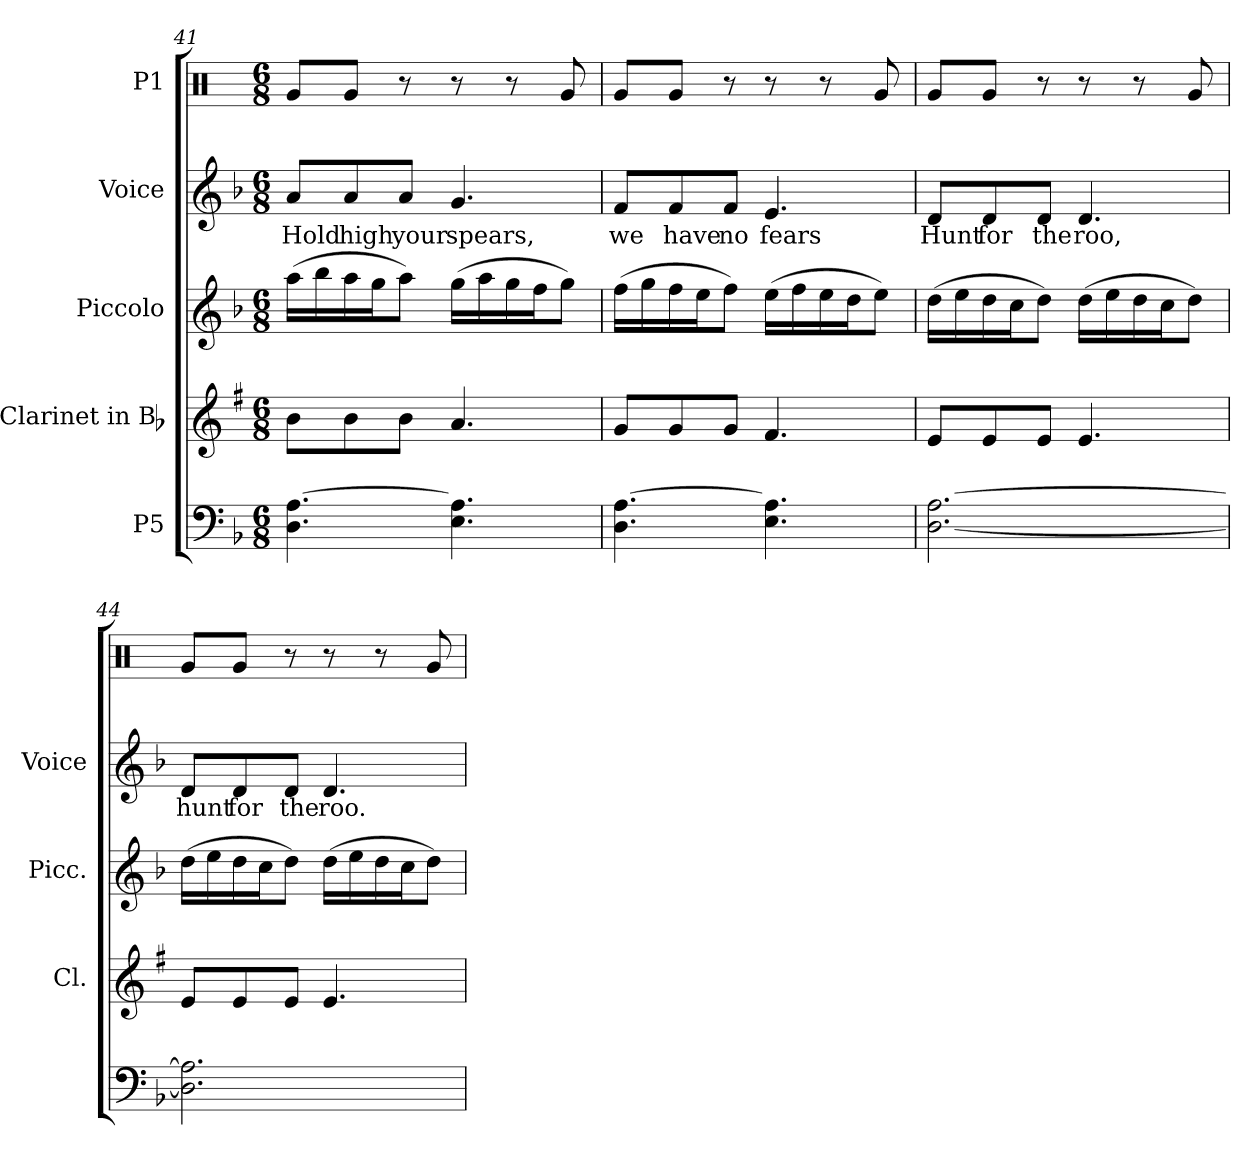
**kern	**kern	**kern	**kern	**text	**kern
*part5	*part4	*part3	*part2	*part2	*part1
*staff5	*staff4	*staff3	*staff2	*staff2	*staff1
*I"P5	*I"Clarinet in Bb	*I"Piccolo	*I"Voice	*	*I"P1
*	*I'Cl.	*I'Picc.	*I'Voice	*	*
*clefF4	*clefG2	*clefG2	*clefG2	*	*clefX
*	*ITrd1c2	*ITrd-7c-12	*	*	*
*k[b-]	*k[b-]	*k[b-]	*k[b-]	*	*k[]
*F:	*F:	*F:	*F:	*	*C:
*M6/8	*M6/8	*M6/8	*M6/8	*	*M6/8
=41	=41	=41	=41	=41	=41
!	!	!	!	!LO:LY:b:color=#000000	!
4.Di\ [4.Ai	8ai\L	(16aaai\LL	8ai/L	Hold	8Rgi/L
.	.	16bbb-i\	.	.	.
!	!	!	!	!LO:LY:b:color=#000000	!
.	8ai\	16aaai\	8ai/	high	8Rgi/J
.	.	16gggi\J	.	.	.
!	!	!	!	!LO:LY:b:color=#000000	!
.	8ai\J	8aaai\J)	8ai/J	your	8r
!	!	!	!	!LO:LY:b:color=#000000	!
4.Ei\ 4.Ai]	4.gi/	(16gggi\LL	4.gi/	spears,	8r
.	.	16aaai\	.	.	.
.	.	16gggi\	.	.	8r
.	.	16fffi\J	.	.	.
.	.	8gggi\J)	.	.	8Rgi/
=42	=42	=42	=42	=42	=42
!	!	!	!	!LO:LY:b:color=#000000	!
4.Di\ [4.Ai	8fi/L	(16fffi\LL	8fi/L	we	8Rgi/L
.	.	16gggi\	.	.	.
!	!	!	!	!LO:LY:b:color=#000000	!
.	8fi/	16fffi\	8fi/	have	8Rgi/J
.	.	16eeei\J	.	.	.
!	!	!	!	!LO:LY:b:color=#000000	!
.	8fi/J	8fffi\J)	8fi/J	no	8r
!	!	!	!	!LO:LY:b:color=#000000	!
4.Ei\ 4.Ai]	4.ei/	(16eeei\LL	4.ei/	fears	8r
.	.	16fffi\	.	.	.
.	.	16eeei\	.	.	8r
.	.	16dddi\J	.	.	.
.	.	8eeei\J)	.	.	8Rgi/
=43	=43	=43	=43	=43	=43
!	!	!	!	!LO:LY:b:color=#000000	!
[2.Di\ [2.Ai	8di/L	(16dddi\LL	8di/L	Hunt	8Rgi/L
.	.	16eeei\	.	.	.
!	!	!	!	!LO:LY:b:color=#000000	!
.	8di/	16dddi\	8di/	for	8Rgi/J
.	.	16ccci\J	.	.	.
!	!	!	!	!LO:LY:b:color=#000000	!
.	8di/J	8dddi\J)	8di/J	the	8r
!	!	!	!	!LO:LY:b:color=#000000	!
.	4.di/	(16dddi\LL	4.di/	roo,	8r
.	.	16eeei\	.	.	.
.	.	16dddi\	.	.	8r
.	.	16ccci\J	.	.	.
.	.	8dddi\J)	.	.	8Rgi/
=44	=44	=44	=44	=44	=44
!	!	!	!	!LO:LY:b:color=#000000	!
2.Di\] 2.Ai]	8di/L	(16dddi\LL	8di/L	hunt	8Rgi/L
.	.	16eeei\	.	.	.
!	!	!	!	!LO:LY:b:color=#000000	!
.	8di/	16dddi\	8di/	for	8Rgi/J
.	.	16ccci\J	.	.	.
!	!	!	!	!LO:LY:b:color=#000000	!
.	8di/J	8dddi\J)	8di/J	the	8r
!	!	!	!	!LO:LY:b:color=#000000	!
.	4.di/	(16dddi\LL	4.di/	roo.	8r
.	.	16eeei\	.	.	.
.	.	16dddi\	.	.	8r
.	.	16ccci\J	.	.	.
.	.	8dddi\J)	.	.	8Rgi/
=	=	=	=	=	=
*-	*-	*-	*-	*-	*-
